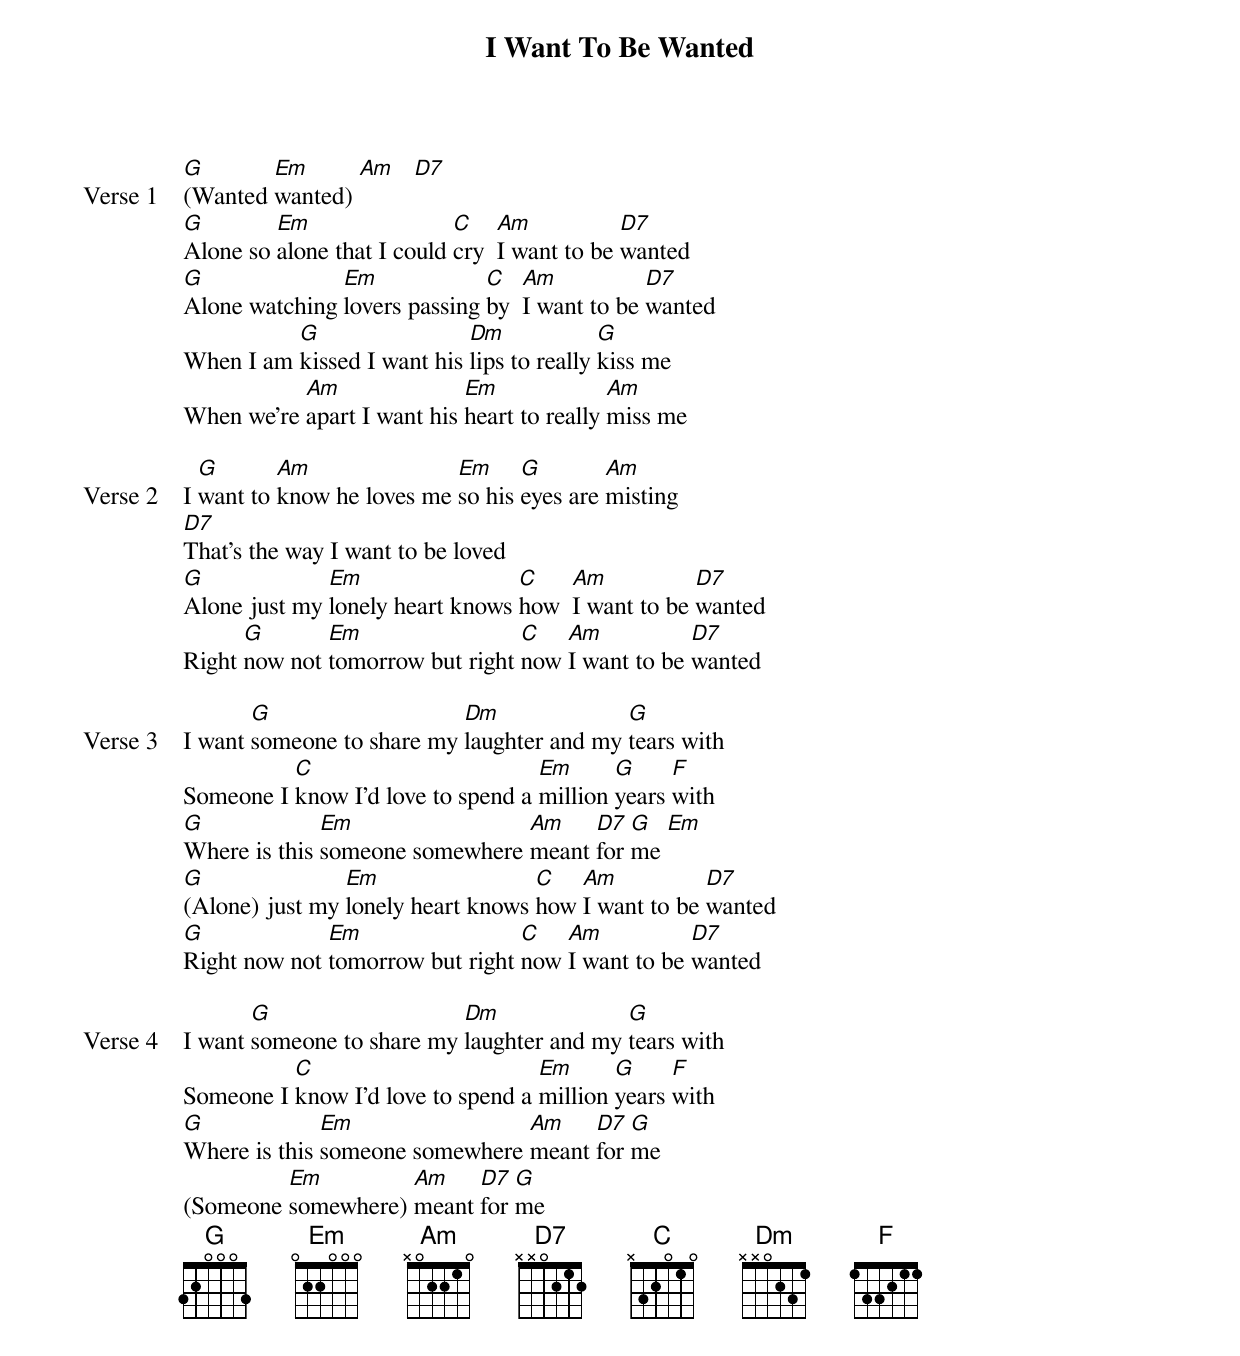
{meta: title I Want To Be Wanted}
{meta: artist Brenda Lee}
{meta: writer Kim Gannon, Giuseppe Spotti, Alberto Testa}

{start_of_verse: Verse 1}
[G](Wanted [Em]wanted) [Am]   [D7]
[G]Alone so [Em]alone that I could [C]cry  [Am]I want to be [D7]wanted
[G]Alone watching [Em]lovers passing [C]by  [Am]I want to be [D7]wanted
When I am [G]kissed I want his [Dm]lips to really [G]kiss me
When we're [Am]apart I want his [Em]heart to really [Am]miss me
{end_of_verse}

{start_of_verse: Verse 2}
I [G]want to [Am]know he loves me [Em]so his [G]eyes are [Am]misting
[D7]That's the way I want to be loved
[G]Alone just my [Em]lonely heart knows [C]how  [Am]I want to be [D7]wanted
Right [G]now not [Em]tomorrow but right [C]now [Am]I want to be [D7]wanted
{end_of_verse}

{start_of_verse: Verse 3}
I want [G]someone to share my [Dm]laughter and my [G]tears with
Someone I [C]know I'd love to spend a [Em]million [G]years [F]with
[G]Where is this [Em]someone somewhere [Am]meant [D7]for [G]me [Em]
[G](Alone) just my [Em]lonely heart knows [C]how [Am]I want to be [D7]wanted
[G]Right now not [Em]tomorrow but right [C]now [Am]I want to be [D7]wanted
{end_of_verse}

{start_of_verse: Verse 4}
I want [G]someone to share my [Dm]laughter and my [G]tears with
Someone I [C]know I'd love to spend a [Em]million [G]years [F]with
[G]Where is this [Em]someone somewhere [Am]meant [D7]for [G]me
(Someone [Em]somewhere) [Am]meant [D7]for [G]me
{end_of_verse}
